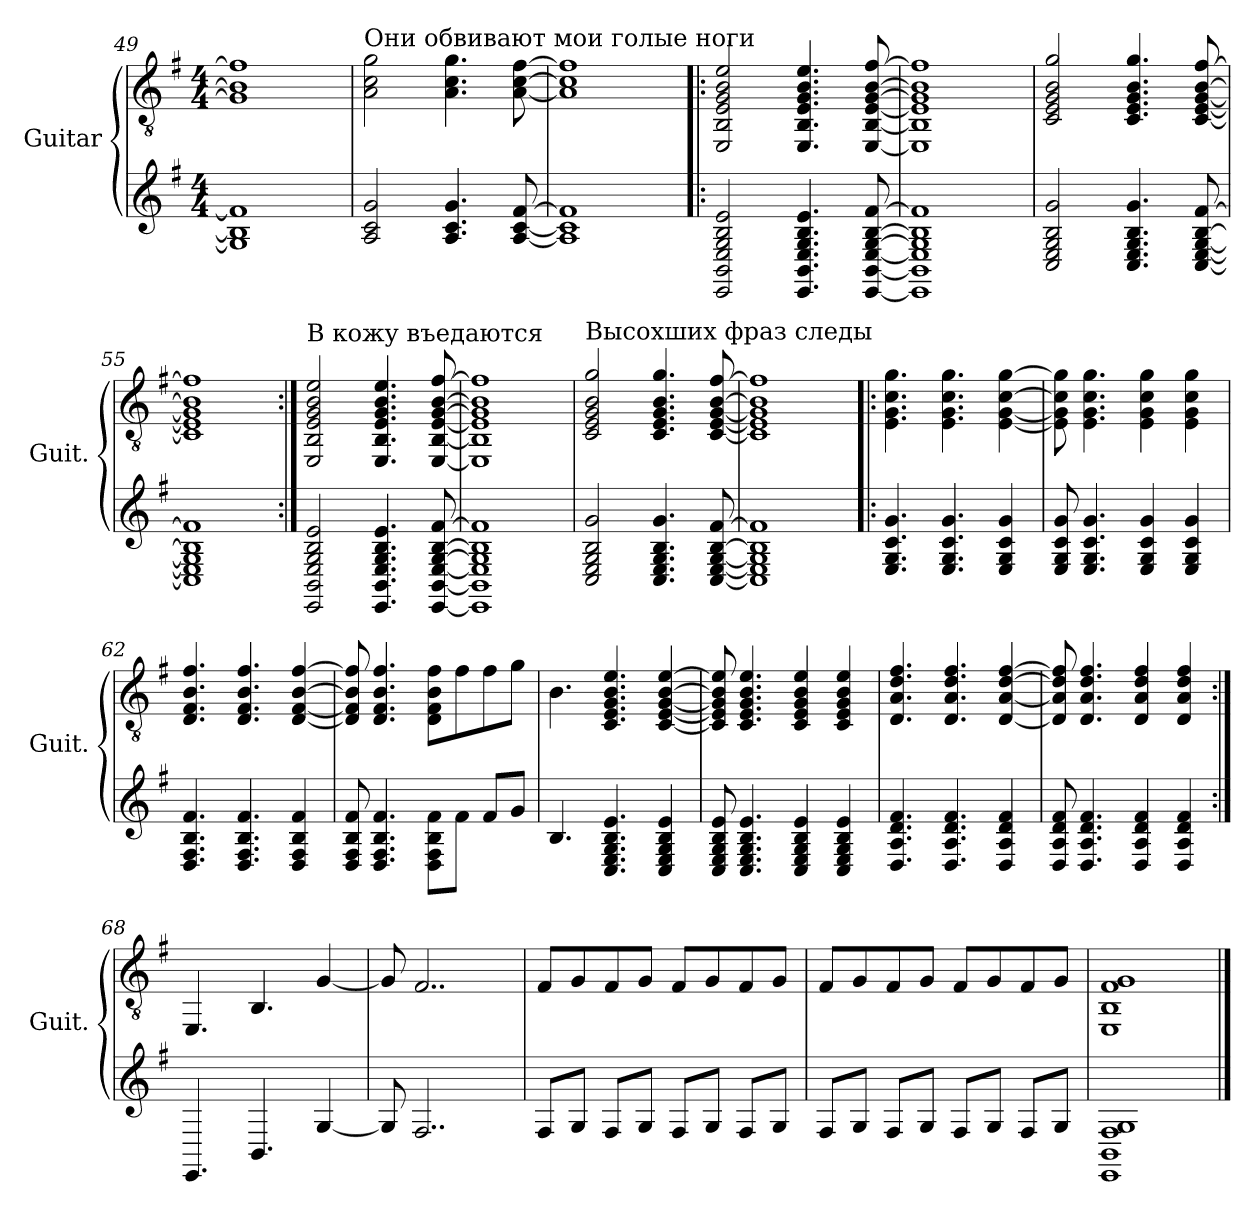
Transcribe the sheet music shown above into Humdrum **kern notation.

**kern	**kern
*part1	*part1
*staff2	*staff1
*I"Guitar	*
*I'Guit.	*
*	*clefGv2
*k[f#]	*k[f#]
*M4/4	*M4/4
=49	=49
1G] 1B] 1f#]	1G] 1B] 1f#]
=50	=50
!	!LO:TX:a:t=Они обвивают мои голые ноги
2A 2c 2g	2A\ 2c\ 2g\
4.A 4.c 4.g	4.A\ 4.c\ 4.g\
[8A [8c [8f#	[8A\ [8c\ [8f#\
=51	=51
1A] 1c] 1f#]	1A] 1c] 1f#]
=52!|:	=52!|:
2EE 2BB 2E 2G 2B 2e	2EE/ 2BB/ 2E/ 2G/ 2B/ 2e/
4.EE 4.BB 4.E 4.G 4.B 4.e	4.EE/ 4.BB/ 4.E/ 4.G/ 4.B/ 4.e/
[8EE [8BB [8E [8G [8B [8f#	[8EE/ [8BB/ [8E/ [8G/ [8B/ [8f#/
=53	=53
1EE] 1BB] 1E] 1G] 1B] 1f#]	1EE] 1BB] 1E] 1G] 1B] 1f#]
=54	=54
2C 2E 2G 2B 2g	2C/ 2E/ 2G/ 2B/ 2g/
4.C 4.E 4.G 4.B 4.g	4.C/ 4.E/ 4.G/ 4.B/ 4.g/
[8C [8E [8G [8B [8f#	[8C/ [8E/ [8G/ [8B/ [8f#/
=55	=55
1C] 1E] 1G] 1B] 1f#]	1C] 1E] 1G] 1B] 1f#]
!!LO:LB:g=z
=56:|!	=56:|!
!	!LO:TX:a:t=В кожу въедаются
2EE 2BB 2E 2G 2B 2e	2EE/ 2BB/ 2E/ 2G/ 2B/ 2e/
4.EE 4.BB 4.E 4.G 4.B 4.e	4.EE/ 4.BB/ 4.E/ 4.G/ 4.B/ 4.e/
[8EE [8BB [8E [8G [8B [8f#	[8EE/ [8BB/ [8E/ [8G/ [8B/ [8f#/
=57	=57
1EE] 1BB] 1E] 1G] 1B] 1f#]	1EE] 1BB] 1E] 1G] 1B] 1f#]
=58	=58
!	!LO:TX:a:t=Высохших фраз следы
2C 2E 2G 2B 2g	2C/ 2E/ 2G/ 2B/ 2g/
4.C 4.E 4.G 4.B 4.g	4.C/ 4.E/ 4.G/ 4.B/ 4.g/
[8C [8E [8G [8B [8f#	[8C/ [8E/ [8G/ [8B/ [8f#/
=59	=59
1C] 1E] 1G] 1B] 1f#]	1C] 1E] 1G] 1B] 1f#]
!!LO:PB:g=z
=60!|:	=60!|:
4.E 4.G 4.c 4.g	4.E\ 4.G\ 4.c\ 4.g\
4.E 4.G 4.c 4.g	4.E\ 4.G\ 4.c\ 4.g\
4E 4G 4c 4g	[4E\ [4G\ [4c\ [4g\
=61	=61
8E 8G 8c 8g	8E\] 8G\] 8c\] 8g\]
4.E 4.G 4.c 4.g	4.E\ 4.G\ 4.c\ 4.g\
4E 4G 4c 4g	4E\ 4G\ 4c\ 4g\
4E 4G 4c 4g	4E\ 4G\ 4c\ 4g\
=62	=62
4.D 4.F# 4.B 4.f#	4.D/ 4.F#/ 4.B/ 4.f#/
4.D 4.F# 4.B 4.f#	4.D/ 4.F#/ 4.B/ 4.f#/
4D 4F# 4B 4f#	[4D/ [4F#/ [4B/ [4f#/
=63	=63
8D 8F# 8B 8f#	8D/] 8F#/] 8B/] 8f#/]
4.D 4.F# 4.B 4.f#	4.D/ 4.F#/ 4.B/ 4.f#/
8D\ 8F#\ 8B\ 8f#\L	8D\ 8F#\ 8B\ 8f#\L
8f#J	8f#\
8f#L	8f#\
8gJ	8g\J
=64	=64
4.B	4.B\
4.C 4.E 4.G 4.B 4.e	4.C/ 4.E/ 4.G/ 4.B/ 4.e/
4C 4E 4G 4B 4e	[4C/ [4E/ [4G/ [4B/ [4e/
=65	=65
8C 8E 8G 8B 8e	8C/] 8E/] 8G/] 8B/] 8e/]
4.C 4.E 4.G 4.B 4.e	4.C/ 4.E/ 4.G/ 4.B/ 4.e/
4C 4E 4G 4B 4e	4C/ 4E/ 4G/ 4B/ 4e/
4C 4E 4G 4B 4e	4C/ 4E/ 4G/ 4B/ 4e/
=66	=66
4.D 4.A 4.d 4.f#	4.D/ 4.A/ 4.d/ 4.f#/
4.D 4.A 4.d 4.f#	4.D/ 4.A/ 4.d/ 4.f#/
4D 4A 4d 4f#	[4D/ [4A/ [4d/ [4f#/
!!LO:LB:g=z
=67	=67
8D 8A 8d 8f#	8D/] 8A/] 8d/] 8f#/]
4.D 4.A 4.d 4.f#	4.D/ 4.A/ 4.d/ 4.f#/
4D 4A 4d 4f#	4D/ 4A/ 4d/ 4f#/
4D 4A 4d 4f#	4D/ 4A/ 4d/ 4f#/
=68:|!	=68:|!
4.EE	4.EE/
4.BB	4.BB/
[4G	[4G/
=69	=69
8G]	8G/]
2..F#	2..F#/
=70	=70
8F#L	8F#/L
8GJ	8G/
8F#L	8F#/
8GJ	8G/J
8F#L	8F#/L
8GJ	8G/
8F#L	8F#/
8GJ	8G/J
=71	=71
8F#L	8F#/L
8GJ	8G/
8F#L	8F#/
8GJ	8G/J
8F#L	8F#/L
8GJ	8G/
8F#L	8F#/
8GJ	8G/J
=72	=72
1EE 1BB 1F# 1G	1EE 1BB 1F# 1G
==	==
*-	*-
